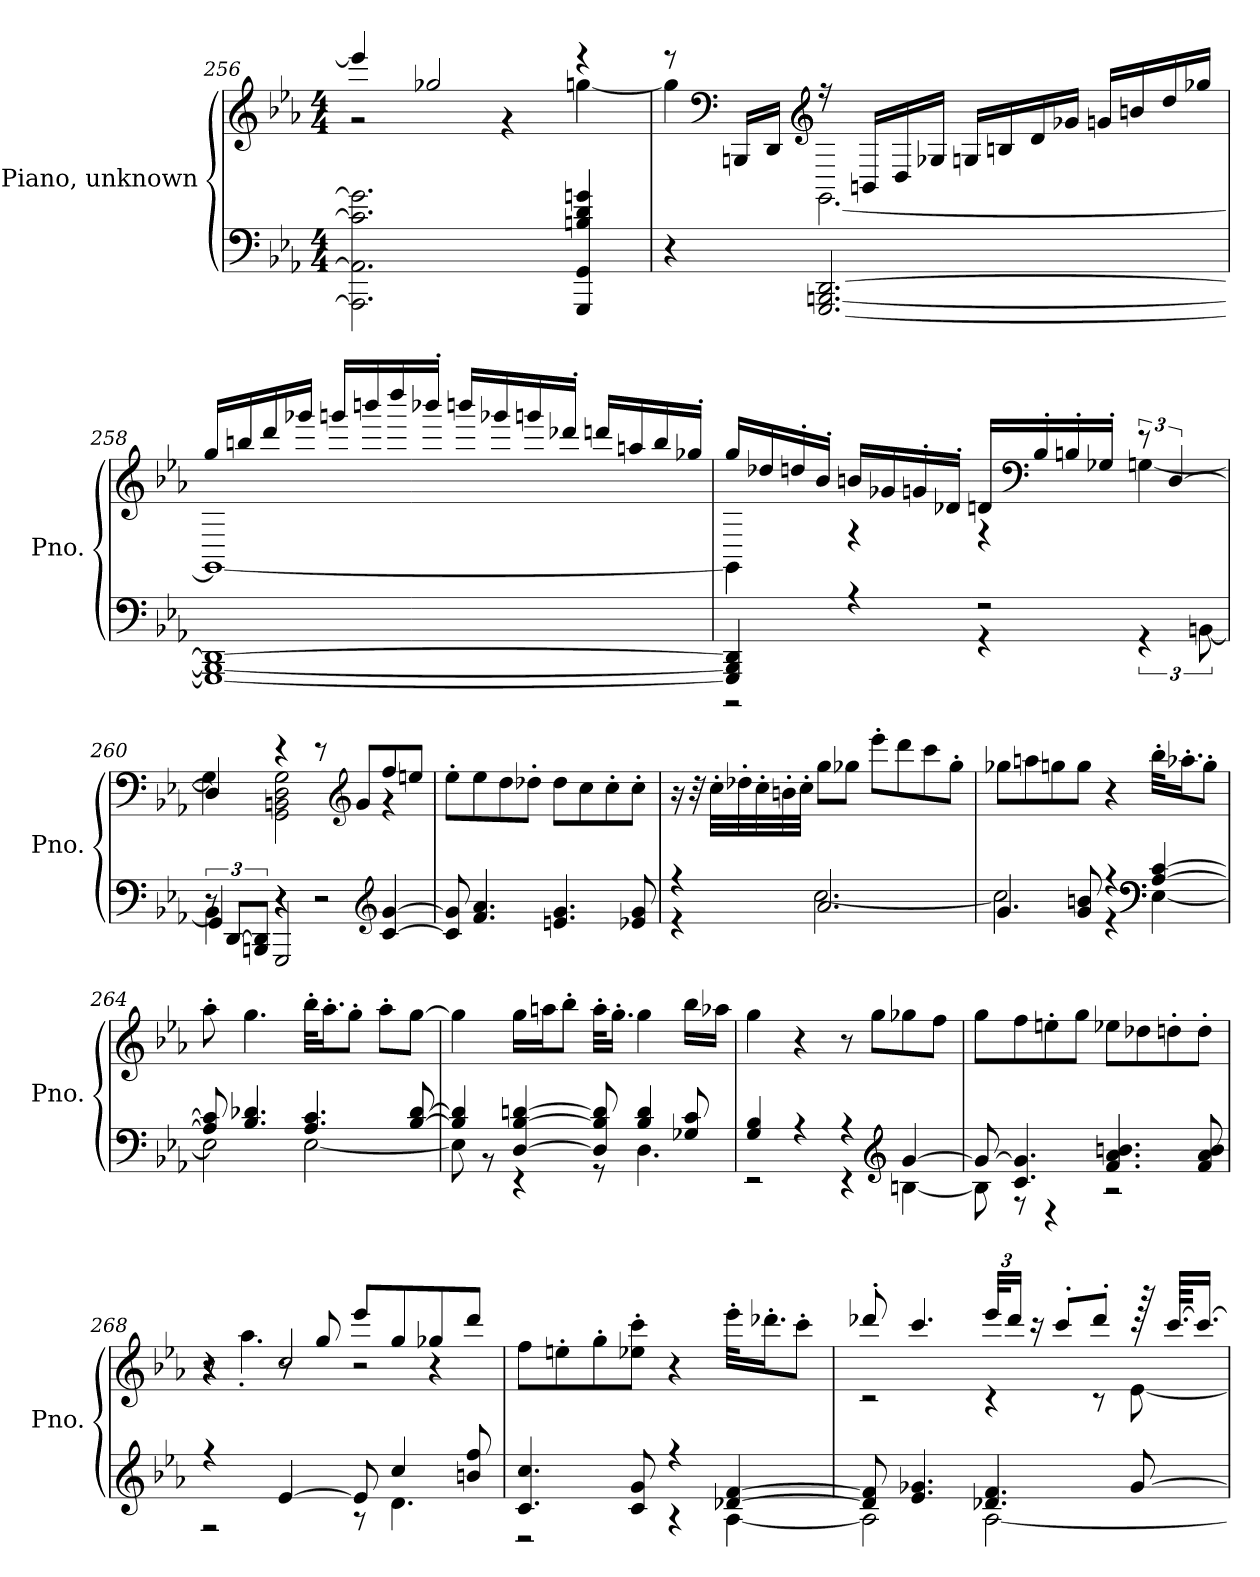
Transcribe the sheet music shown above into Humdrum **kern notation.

**kern	**kern
*part1	*part1
*staff2	*staff1
*I"Piano, unknown	*
*I'Pno.	*
*clefF4	*clefG2
*k[b-e-a-]	*k[b-e-a-]
*M4/4	*M4/4
=256	=256
*	*^
2.AAA-\] 2.AA-\] 2.c\] 2.g-\]	4eee-/]	2r
.	2gg-X/	.
.	.	4r
4GGG/ 4GG/ 4Bn/ 4d/ 4gn/	4r	[4ggn\
!!LO:LB:g=z	!!
=257	=257	=257
4r	8r	4gg\]
*	*clefF4	*
.	16BBBn/LL	.
.	16DD/JJ	.
*	*clefG2	*
[2.GGG/ [2.BBBn/ [2.DD/	16r	[2.GG\
.	16BBn/LL	.
.	16D/	.
.	16G-X/JJ	.
.	16Gn/LL	.
.	16Bn/	.
.	16d/	.
.	16g-X/JJ	.
.	16gn/LL	.
.	16bn/	.
.	16dd/	.
.	16gg-X/JJ	.
!!LO:LB:g=z	!!
=258	=258	=258
1GGG_ 1BBB_ 1DD_	16gg/LL	1GG_
.	16bbn/	.
.	16ddd/	.
.	16ggg-X/JJ	.
.	16gggn/LL	.
.	16bbbn/	.
.	16dddd/	.
.	16bbb-X'/JJ	.
.	16bbbn/LL	.
.	16ggg-X/	.
.	16gggn/	.
.	16ddd-X'/JJ	.
.	16dddn/LL	.
.	16aan/	.
.	16bb/	.
.	16gg-X'/JJ	.
!!LO:LB:g=z	!!
=259	=259	=259
*^	*	*
4GGG/] 4BBB/] 4DD/]	2r	16gg/LL	4GG\]
.	.	16dd-X/	.
.	.	16ddn'/	.
.	.	16b-'/JJ	.
4r	.	16bn/LL	4r
.	.	16g-X/	.
.	.	16gn'/	.
.	.	16d-X'/JJ	.
2r	4r	16dn/LL	4r
*	*	*clefF4	*
.	.	16B-'/	.
.	.	16Bn'/	.
.	.	16G-X'/JJ	.
.	6r	12r	[4Gn\
.	.	[6D/	.
.	[12BBn\	.	.
=260	=260	=260	=260
*	*^	*	*
12r	4BB\]	4GG/	4D/]	4G\]
[12DD/L	.	.	.	.
12BBBn/ 12DD/]J	.	.	.	.
2GGG/	4r	4r	4r	2GG\ 2BBn\ 2D\ 2G\
.	2r	2r	8r	.
*	*	*	*clefG2	*
.	.	.	8g/L	.
*clefG2	*	*	*	*
[4c/ [4g/	.	.	8ff/	4r
.	.	.	8een/J	.
*v	*v	*v	*	*
*	*v	*v
!!LO:PB:g=z
=261	=261
8c/] 8g/]	8ee-'\L
4.f/ 4.a-/	8ee-\
.	8dd\
.	8dd-X'\J
4.en/ 4.g/	8dd-\L
.	8cc\
.	8cc'\
8e-X/ 8g/	8cc'\J
=262	=262
*^	*
4r	4r	16r
.	.	32r
.	.	32cc'\LLL
.	.	32dd-X'\
.	.	32cc'\
.	.	32bn'\
.	.	32cc'\JJJ
2.a-/	[2.cc\	8gg\L
.	.	8gg-X\J
.	.	8eee-'\L
.	.	8ddd\
.	.	8ccc\
.	.	8gg-'\J
=263	=263	=263
4.g/	2cc\]	8gg-X\L
.	.	8aan\
.	.	8ggn\
8g/ 8bn/	.	8gg\J
4r	4r	4r
*clefF4	*	*
[4A-/ [4c/	[4E-\	32bb-'\KLL
.	.	16.aa-X'\J
.	.	8gg'\J
!!LO:LB:g=z
=264	=264	=264
8A-/] 8c/]	2E-\]	8aa-'\
4.B-/ 4.d-X/	.	4.gg\
4.A-/ 4.c/	[2E-\	32bb-'\KLL
.	.	16.aa-'\J
.	.	8gg'\J
.	.	8aa-'\L
[8B-/ [8d-/	.	[8gg\J
=265	=265	=265
4B-/] 4d-/]	8E-\]	4gg\]
.	8r	.
[4D/ [4B-/ [4dn/	4r	16gg\LL
.	.	16aan\J
.	.	8bb-'\J
8D/] 8B-/] 8d/]	8r	32aa'\KLL
.	.	16.gg'\JJ
4B-/ 4d/	4.D\	4gg\
8G-X/ 8c/	.	16bb-\LL
.	.	16aa-X\JJ
=266	=266	=266
4G/ 4B-/	2r	4gg\
4r	.	4r
4r	4r	8r
.	.	8gg\L
*clefG2	*	*
[4g/	[4Bn\	8gg-X\
.	.	8ff\J
!!LO:LB:g=z
=267	=267	=267
8g/_	8B\]	8gg\L
4.c/ 4.g/]	8r	8ff\
.	4r	8een'\
.	.	8gg\J
4.f/ 4.a-/ 4.bn/	2r	8ee-X\L
.	.	8dd-X\
.	.	8ddn'\
8f/ 8a-/ 8b/	.	8dd'\J
=268	=268	=268
*	*	*^
*	*	*	*^
4r	2r	4r	8r	4r
.	.	.	4.aa-'\	.
[4e-/	.	8r	.	2cc/
.	.	8gg/	.	.
8e-/]	8r	8eee-/L	2r	.
4cc/	4.d\	8gg/	.	.
.	.	8gg-X/	.	4r
8bn/ 8ff/	.	8ddd/J	.	.
*	*	*v	*v	*v
=269	=269	=269
4.c/ 4.cc/	2r	8ff\L
.	.	8een'\
.	.	8gg'\
8c/ 8g/	.	8ee-X\' 8ccc\'J
4r	4r	4r
[4d-X/ [4f/	[4A-\	32eee-'\KLL
.	.	16.ddd-X'\J
.	.	8ccc'\J
!!LO:LB:g=z
=270	=270	=270
*	*	*^
8d-/] 8f/]	2A-\]	8ddd-X'/	2r
4.e-/ 4.g-X/	.	4.ccc/	.
*	*	*Xbrackettup	*
4.d-X/ 4.f/	[2A-\	48eee-/KLL	4r
.	.	24ddd-/JJ	.
.	.	16r	.
.	.	8ccc'/L	.
.	.	8ddd-'/J	8r
[8g-/	.	128r	[8e-\
.	.	[64.ccc/KKLL	.
.	.	16.ccc/JJ_	.
*v	*v	*	*
*	*v	*v
=	=
*-	*-
